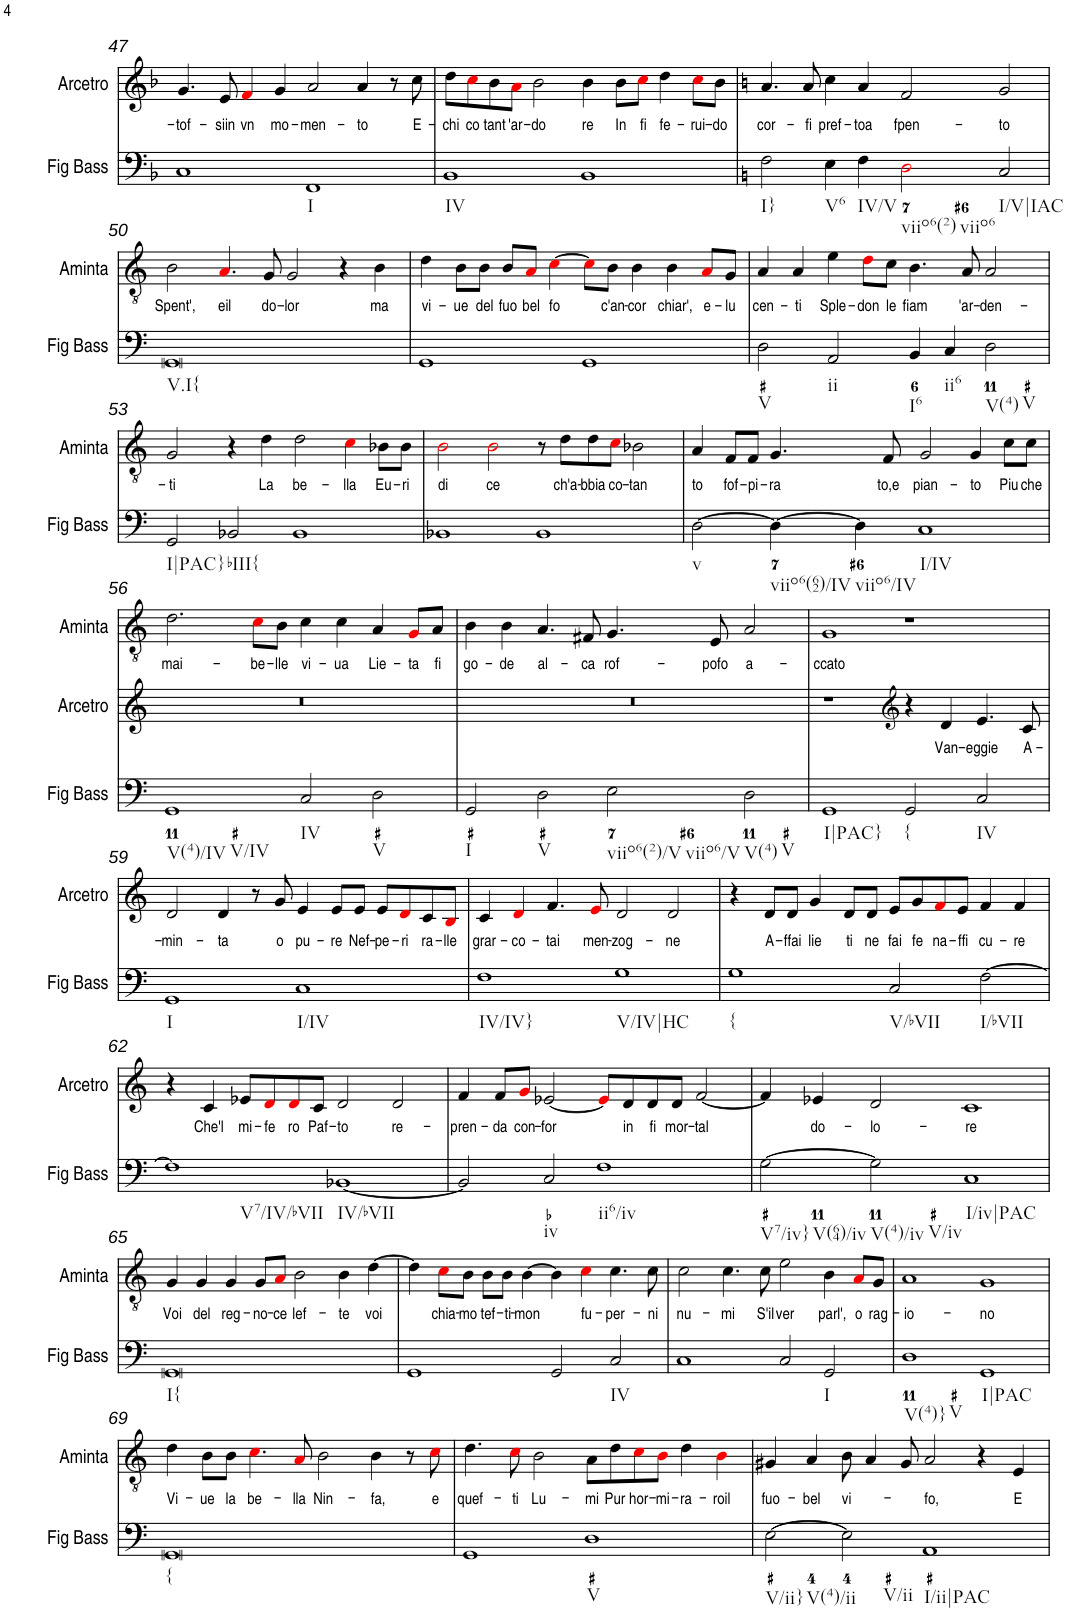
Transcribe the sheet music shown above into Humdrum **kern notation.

**kern	**kern	**text	**kern	**text
*part3	*part2	*part2	*part1	*part1
*staff3	*staff2	*staff2	*staff1	*staff1
*I"Fig Bass	*I"Arcetro	*	*I"Aminta	*
*I'Fig Bass	*I'Arcetro	*	*I'Aminta	*
!!LO:PB:g=z
*clefF4	*clefG2	*	*clefGv2	*
*k[b-]	*k[b-]	*	*k[b-]	*
*M4/2	*M4/2	*	*M4/2	*
=47	=47	=47	=47	=47
!	!	!LO:LY:b	!	!
1C	4.g/	-tof-	0r	.
!	!	!LO:LY:b	!	!
.	8e/	-siin	.	.
!	!	!LO:LY:b	!	!
.	4fi/	vn	.	.
!	!	!LO:LY:b	!	!
.	4g/	mo-	.	.
!LO:TX:b:t=I	!	!	!	!
!	!	!LO:LY:b	!	!
1FF	2a/	-men-	.	.
!	!	!LO:LY:b	!	!
.	4a/	-to	.	.
.	8r	.	.	.
!	!	!LO:LY:b	!	!
.	8cc\	E-	.	.
=48	=48	=48	=48	=48
!LO:TX:b:t=IV	!	!	!	!
!	!	!LO:LY:b	!	!
1BB-	8dd\L	-chi	0r	.
!	!	!LO:LY:b	!	!
.	8cci\	co	.	.
!	!	!LO:LY:b	!	!
.	8b-\	tant	.	.
!	!	!LO:LY:b	!	!
.	8ai\J	'ar-	.	.
!	!	!LO:LY:b	!	!
.	2b-\	-do	.	.
!	!	!LO:LY:b	!	!
1BB-	4b-\	re	.	.
!	!	!LO:LY:b	!	!
.	8b-\L	In	.	.
!	!	!LO:LY:b	!	!
.	8cci\J	fi	.	.
!	!	!LO:LY:b	!	!
.	4dd\	fe-	.	.
!	!	!LO:LY:b	!	!
.	8cci\L	-rui-	.	.
!	!	!LO:LY:b	!	!
.	8b-\J	-do	.	.
=49	=49	=49	=49	=49
*k[]	*k[]	*	*k[]	*
!LO:TX:b:t=I}	!	!	!	!
!	!	!LO:LY:b	!	!
2F\	4.a/	cor-	0r	.
!	!	!LO:LY:b	!	!
.	8a/	-fi	.	.
!LO:TX:b:t=V6	!	!	!	!
!	!	!LO:LY:b	!	!
4E\	4cc\	pref-	.	.
!LO:TX:b:t=IV/V	!	!	!	!
!	!	!LO:LY:b	!	!
4F\	4a/	-toa	.	.
!LO:TX:b:t=viio6(2)	!	!	!	!
!LO:TX:b:t=viio6	!	!	!	!
!	!	!LO:LY:b	!	!
2Di\	2f/	fpen-	.	.
!LO:TX:b:t=I/V|IAC	!	!	!	!
!	!	!LO:LY:b	!	!
2C/	2g/	-to	.	.
!!LO:LB:g=z
=50	=50	=50	=50	=50
!LO:TX:b:t=V.I{	!	!	!	!
!	!	!	!	!LO:LY:b
0GG	0r	.	2B\	Spent',
!	!	!	!	!LO:LY:b
.	.	.	4.Ai/	eil
!	!	!	!	!LO:LY:b
.	.	.	8G/	do-
!	!	!	!	!LO:LY:b
.	.	.	2G/	-lor
.	.	.	4r	.
!	!	!	!	!LO:LY:b
.	.	.	4B\	ma
=51	=51	=51	=51	=51
!	!	!	!	!LO:LY:b
1GG	0r	.	4d\	vi-
!	!	!	!	!LO:LY:b
.	.	.	8B\L	-ue
!	!	!	!	!LO:LY:b
.	.	.	8B\J	del
!	!	!	!	!LO:LY:b
.	.	.	8B/L	fuo
!	!	!	!	!LO:LY:b
.	.	.	8Ai/J	bel
!	!	!	!	!LO:LY:b
.	.	.	[4ci\	fo
1GG	.	.	8ci\L]	.
!	!	!	!	!LO:LY:b
.	.	.	8B\J	c'an-
!	!	!	!	!LO:LY:b
.	.	.	4B\	-cor
!	!	!	!	!LO:LY:b
.	.	.	4B\	chiar',
!	!	!	!	!LO:LY:b
.	.	.	8Ai/L	e-
!	!	!	!	!LO:LY:b
.	.	.	8G/J	-lu
=52	=52	=52	=52	=52
!LO:TX:b:t=V	!	!	!	!
!	!	!	!	!LO:LY:b
2D\	0r	.	4A/	cen-
!	!	!	!	!LO:LY:b
.	.	.	4A/	-ti
!LO:TX:b:t=ii	!	!	!	!
!	!	!	!	!LO:LY:b
2AA/	.	.	4e\	Sple-
!	!	!	!	!LO:LY:b
.	.	.	8di\L	-don
!	!	!	!	!LO:LY:b
.	.	.	8c\J	le
!LO:TX:b:t=I6	!	!	!	!
!	!	!	!	!LO:LY:b
4BB/	.	.	4.B\	fiam
!LO:TX:b:t=ii6	!	!	!	!
4C/	.	.	.	.
!	!	!	!	!LO:LY:b
.	.	.	8A/	'ar-
!LO:TX:b:t=V(4)	!	!	!	!
!LO:TX:b:t=V	!	!	!	!
!	!	!	!	!LO:LY:b
2D\	.	.	2A/	-den-
!!LO:LB:g=z
=53	=53	=53	=53	=53
!LO:TX:b:t=I|PAC}	!	!	!	!
!	!	!	!	!LO:LY:b
2GG/	0r	.	2G/	-ti
!LO:TX:b:t=bIII{	!	!	!	!
2BB-X/	.	.	4r	.
!	!	!	!	!LO:LY:b
.	.	.	4d\	La
!	!	!	!	!LO:LY:b
1BB-	.	.	2d\	be-
!	!	!	!	!LO:LY:b
.	.	.	4ci\	-lla
!	!	!	!	!LO:LY:b
.	.	.	8B-X\L	Eu-
!	!	!	!	!LO:LY:b
.	.	.	8B-\J	-ri
=54	=54	=54	=54	=54
!	!	!	!	!LO:LY:b
1BB-X	0r	.	2Bi\	di
!	!	!	!	!LO:LY:b
.	.	.	2Bi\	ce
1BB-	.	.	8r	.
!	!	!	!	!LO:LY:b
.	.	.	8d\L	ch'a-
!	!	!	!	!LO:LY:b
.	.	.	8d\	-bbia
!	!	!	!	!LO:LY:b
.	.	.	8ci\J	co-
!	!	!	!	!LO:LY:b
.	.	.	2B-X\	-tan
=55	=55	=55	=55	=55
!LO:TX:b:t=v	!	!	!	!
!	!	!	!	!LO:LY:b
[2D\	0r	.	4A/	to
!	!	!	!	!LO:LY:b
.	.	.	8F/L	fof-
!	!	!	!	!LO:LY:b
.	.	.	8F/J	-pi-
!LO:TX:b:t=viio6(62)/IV	!	!	!	!
!	!	!	!	!LO:LY:b
4D\_	.	.	4.G/	-ra
!LO:TX:b:t=viio6/IV	!	!	!	!
4D\]	.	.	.	.
!	!	!	!	!LO:LY:b
.	.	.	8F/	to,e
!LO:TX:b:t=I/IV	!	!	!	!
!	!	!	!	!LO:LY:b
1C	.	.	2G/	pian-
!	!	!	!	!LO:LY:b
.	.	.	4G/	-to
!	!	!	!	!LO:LY:b
.	.	.	8c\L	Piu
!	!	!	!	!LO:LY:b
.	.	.	8c\J	che
!!LO:LB:g=z
=56	=56	=56	=56	=56
!LO:TX:b:t=V(4)/IV	!	!	!	!
!LO:TX:b:t=V/IV	!	!	!	!
!	!	!	!	!LO:LY:b
1GG	0r	.	2.d\	mai-
!	!	!	!	!LO:LY:b
.	.	.	8ci\L	be-
!	!	!	!	!LO:LY:b
.	.	.	8B\J	-lle
!LO:TX:b:t=IV	!	!	!	!
!	!	!	!	!LO:LY:b
2C/	.	.	4c\	vi-
!	!	!	!	!LO:LY:b
.	.	.	4c\	-ua
!LO:TX:b:t=V	!	!	!	!
!	!	!	!	!LO:LY:b
2D\	.	.	4A/	Lie-
!	!	!	!	!LO:LY:b
.	.	.	8Gi/L	-ta
!	!	!	!	!LO:LY:b
.	.	.	8A/J	fi
=57	=57	=57	=57	=57
!LO:TX:b:t=I	!	!	!	!
!	!	!	!	!LO:LY:b
2GG/	0r	.	4B\	go-
!	!	!	!	!LO:LY:b
.	.	.	4B\	-de
!LO:TX:b:t=V	!	!	!	!
!	!	!	!	!LO:LY:b
2D\	.	.	4.A/	al-
!	!	!	!	!LO:LY:b
.	.	.	8F#X/	-ca
!LO:TX:b:t=viio6(2)/V	!	!	!	!
!LO:TX:b:t=viio6/V	!	!	!	!
!	!	!	!	!LO:LY:b
2E\	.	.	4.G/	rof-
!	!	!	!	!LO:LY:b
.	.	.	8E/	-pofo
!LO:TX:b:t=V(4)	!	!	!	!
!LO:TX:b:t=V	!	!	!	!
!	!	!	!	!LO:LY:b
2D\	.	.	2A/	a-
=58	=58	=58	=58	=58
!LO:TX:b:t=I|PAC}	!	!	!	!
!	!	!	!	!LO:LY:b
1GG	1r	.	1G	-ccato
*	*clefG2	*	*	*
!LO:TX:b:t={	!	!	!	!
2GG/	4r	.	1r	.
!	!	!LO:LY:b	!	!
.	4d/	Van-	.	.
!LO:TX:b:t=IV	!	!	!	!
!	!	!LO:LY:b	!	!
2C/	4.e/	-eggie	.	.
!	!	!LO:LY:b	!	!
.	8c/	A-	.	.
!!LO:LB:g=z
=59	=59	=59	=59	=59
!LO:TX:b:t=I	!	!	!	!
!	!	!LO:LY:b	!	!
1GG	2d/	-min-	0r	.
!	!	!LO:LY:b	!	!
.	4d/	-ta	.	.
.	8r	.	.	.
!	!	!LO:LY:b	!	!
.	8g/	o	.	.
!LO:TX:b:t=I/IV	!	!	!	!
!	!	!LO:LY:b	!	!
1C	4e/	pu-	.	.
!	!	!LO:LY:b	!	!
.	8e/L	-re	.	.
!	!	!LO:LY:b	!	!
.	8e/J	Nef-	.	.
!	!	!LO:LY:b	!	!
.	8e/L	-pe-	.	.
!	!	!LO:LY:b	!	!
.	8di/	-ri	.	.
!	!	!LO:LY:b	!	!
.	8c/	ra-	.	.
!	!	!LO:LY:b	!	!
.	8Bi/J	-lle	.	.
=60	=60	=60	=60	=60
!LO:TX:b:t=IV/IV}	!	!	!	!
!	!	!LO:LY:b	!	!
1F	4c/	grar-	0r	.
!	!	!LO:LY:b	!	!
.	4di/	-co-	.	.
!	!	!LO:LY:b	!	!
.	4.f/	-tai	.	.
!	!	!LO:LY:b	!	!
.	8ei/	men-	.	.
!LO:TX:b:t=V/IV|HC	!	!	!	!
!	!	!LO:LY:b	!	!
1G	2d/	-zog-	.	.
!	!	!LO:LY:b	!	!
.	2d/	-ne	.	.
=61	=61	=61	=61	=61
!LO:TX:b:t={	!	!	!	!
1G	4r	.	0r	.
!	!	!LO:LY:b	!	!
.	8d/L	A-	.	.
!	!	!LO:LY:b	!	!
.	8d/J	-ffai	.	.
!	!	!LO:LY:b	!	!
.	4g/	lie	.	.
!	!	!LO:LY:b	!	!
.	8d/L	ti	.	.
!	!	!LO:LY:b	!	!
.	8d/J	ne	.	.
!LO:TX:b:t=V/bVII	!	!	!	!
!	!	!LO:LY:b	!	!
2C/	8e/L	fai	.	.
!	!	!LO:LY:b	!	!
.	8g/	fe	.	.
!	!	!LO:LY:b	!	!
.	8fi/	na-	.	.
!	!	!LO:LY:b	!	!
.	8e/J	-ffi	.	.
!LO:TX:b:t=I/bVII	!	!	!	!
!	!	!LO:LY:b	!	!
[2F\	4f/	cu-	.	.
!	!	!LO:LY:b	!	!
.	4f/	-re	.	.
!!LO:LB:g=z
=62	=62	=62	=62	=62
!LO:TX:b:t=V7/IV/bVII	!	!	!	!
1F]	4r	.	0r	.
!	!	!LO:LY:b	!	!
.	4c/	Che'l	.	.
!	!	!LO:LY:b	!	!
.	8e-X/L	mi-	.	.
!	!	!LO:LY:b	!	!
.	8di/	-fe	.	.
!	!	!LO:LY:b	!	!
.	8di/	ro	.	.
!	!	!LO:LY:b	!	!
.	8c/J	Paf-	.	.
!LO:TX:b:t=IV/bVII	!	!	!	!
!	!	!LO:LY:b	!	!
[1BB-X	2d/	-to	.	.
!	!	!LO:LY:b	!	!
.	2d/	re-	.	.
=63	=63	=63	=63	=63
!	!	!LO:LY:b	!	!
2BB-/]	4f/	-pren-	0r	.
!	!	!LO:LY:b	!	!
.	8f/L	-da	.	.
!	!	!LO:LY:b	!	!
.	8gi/J	con-	.	.
!LO:TX:b:t=iv	!	!	!	!
!	!	!LO:LY:b	!	!
2C/	[2e-X/	-for	.	.
!LO:TX:b:t=ii6/iv	!	!	!	!
1F	8e-i/L]	.	.	.
!	!	!LO:LY:b	!	!
.	8d/	in	.	.
!	!	!LO:LY:b	!	!
.	8d/	fi	.	.
!	!	!LO:LY:b	!	!
.	8d/J	mor-	.	.
!	!	!LO:LY:b	!	!
.	[2f/	-tal	.	.
=64	=64	=64	=64	=64
!LO:TX:b:t=V7/iv}	!	!	!	!
!LO:TX:b:t=V(64)/iv	!	!	!	!
[2G\	4f/]	.	0r	.
!	!	!LO:LY:b	!	!
.	4e-X/	do-	.	.
!LO:TX:b:t=V(4)/iv	!	!	!	!
!LO:TX:b:t=V/iv	!	!	!	!
!	!	!LO:LY:b	!	!
2G\]	2d/	-lo-	.	.
!LO:TX:b:t=I/iv|PAC	!	!	!	!
!	!	!LO:LY:b	!	!
1C	1c	-re	.	.
!!LO:LB:g=z
=65	=65	=65	=65	=65
!LO:TX:b:t=I{	!	!	!	!
!	!	!	!	!LO:LY:b
0GG	0r	.	4G/	Voi
!	!	!	!	!LO:LY:b
.	.	.	4G/	del
!	!	!	!	!LO:LY:b
.	.	.	4G/	reg-
!	!	!	!	!LO:LY:b
.	.	.	8G/L	-no-
!	!	!	!	!LO:LY:b
.	.	.	8Ai/J	-ce
!	!	!	!	!LO:LY:b
.	.	.	2B\	lef-
!	!	!	!	!LO:LY:b
.	.	.	4B\	-te
!	!	!	!	!LO:LY:b
.	.	.	[4d\	voi
=66	=66	=66	=66	=66
1GG	0r	.	4d\]	.
!	!	!	!	!LO:LY:b
.	.	.	8ci\L	chia-
!	!	!	!	!LO:LY:b
.	.	.	8B\J	-mo
!	!	!	!	!LO:LY:b
.	.	.	8B\L	tef-
!	!	!	!	!LO:LY:b
.	.	.	8B\J	-ti-
!	!	!	!	!LO:LY:b
.	.	.	[4B\	-mon
2GG/	.	.	4B\]	.
!	!	!	!	!LO:LY:b
.	.	.	4ci\	fu-
!LO:TX:b:t=IV	!	!	!	!
!	!	!	!	!LO:LY:b
2C/	.	.	4.c\	-per-
!	!	!	!	!LO:LY:b
.	.	.	8c\	-ni
=67	=67	=67	=67	=67
!	!	!	!	!LO:LY:b
1C	0r	.	2c\	nu-
!	!	!	!	!LO:LY:b
.	.	.	4.c\	-mi
!	!	!	!	!LO:LY:b
.	.	.	8c\	S'il
!	!	!	!	!LO:LY:b
2C/	.	.	2e\	ver
!LO:TX:b:t=I	!	!	!	!
!	!	!	!	!LO:LY:b
2GG/	.	.	4B\	parl',
!	!	!	!	!LO:LY:b
.	.	.	8Ai/L	o
!	!	!	!	!LO:LY:b
.	.	.	8G/J	rag-
=68	=68	=68	=68	=68
!LO:TX:b:t=V(4)}	!	!	!	!
!LO:TX:b:t=V	!	!	!	!
!	!	!	!	!LO:LY:b
1D	0r	.	1A	-io-
!LO:TX:b:t=I|PAC	!	!	!	!
!	!	!	!	!LO:LY:b
1GG	.	.	1G	-no
!!LO:LB:g=z
=69	=69	=69	=69	=69
!LO:TX:b:t={	!	!	!	!
!	!	!	!	!LO:LY:b
0GG	0r	.	4d\	Vi-
!	!	!	!	!LO:LY:b
.	.	.	8B\L	-ue
!	!	!	!	!LO:LY:b
.	.	.	8B\J	la
!	!	!	!	!LO:LY:b
.	.	.	4.ci\	be-
!	!	!	!	!LO:LY:b
.	.	.	8Ai/	-lla
!	!	!	!	!LO:LY:b
.	.	.	2B\	Nin-
!	!	!	!	!LO:LY:b
.	.	.	4B\	-fa,
.	.	.	8r	.
!	!	!	!	!LO:LY:b
.	.	.	8ci\	e
=70	=70	=70	=70	=70
!	!	!	!	!LO:LY:b
1GG	0r	.	4.d\	quef-
!	!	!	!	!LO:LY:b
.	.	.	8ci\	-ti
!	!	!	!	!LO:LY:b
.	.	.	2B\	Lu-
!LO:TX:b:t=V	!	!	!	!
!	!	!	!	!LO:LY:b
1D	.	.	8A\L	-mi
!	!	!	!	!LO:LY:b
.	.	.	8d\	Pur
!	!	!	!	!LO:LY:b
.	.	.	8ci\	hor-
!	!	!	!	!LO:LY:b
.	.	.	8Bi\J	-mi-
!	!	!	!	!LO:LY:b
.	.	.	4d\	-ra-
!	!	!	!	!LO:LY:b
.	.	.	4Bi\	-roil
=71	=71	=71	=71	=71
!LO:TX:b:t=V/ii}	!	!	!	!
!LO:TX:b:t=V(4)/ii	!	!	!	!
!	!	!	!	!LO:LY:b
[2E\	0r	.	4G#X/	fuo-
!	!	!	!	!LO:LY:b
.	.	.	4A/	-bel
!LO:TX:b:t=V/ii	!	!	!	!
!	!	!	!	!LO:LY:b
2E\]	.	.	8B\	vi-
.	.	.	4A/	.
.	.	.	8G#/	.
!LO:TX:b:t=I/ii|PAC	!	!	!	!
!	!	!	!	!LO:LY:b
1AA	.	.	2A/	-fo,
.	.	.	4r	.
!	!	!	!	!LO:LY:b
.	.	.	4E/	E
=	=	=	=	=
*-	*-	*-	*-	*-
